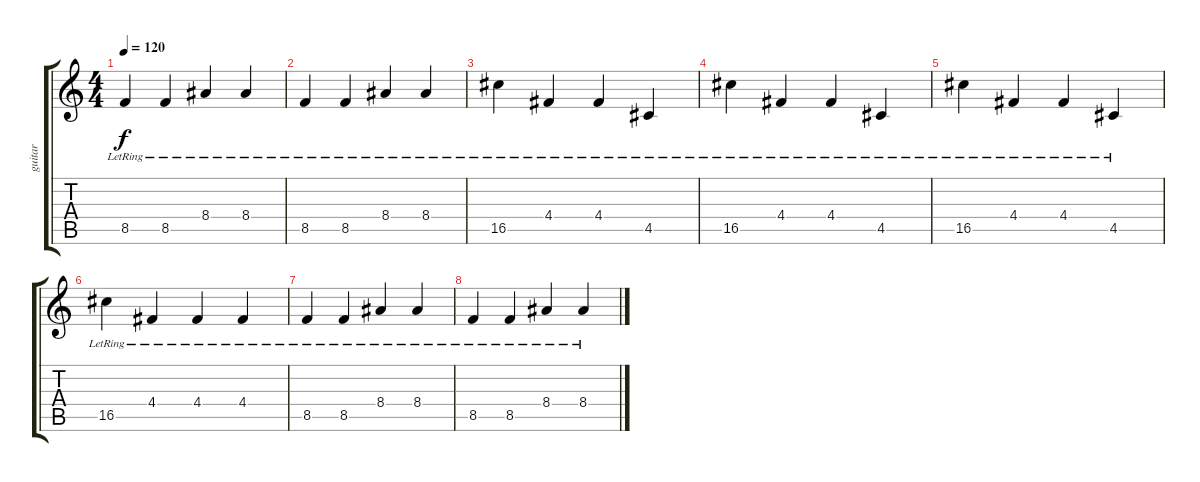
\track ("guitar" "guitar") {instrument overdrivenguitar}
\staff {score tabs}
\tuning (E4 B3 G3 D3 A2 E2) {hide}
\ts (4 4)
\tempo 120
\clef g2
\ks c
8.5{lr}.4{dy f} 8.5{lr}.4 8.4{lr}.4 8.4{lr}.4 |
8.5{lr}.4 8.5{lr}.4 8.4{lr}.4 8.4{lr}.4 |
16.5{lr}.4 4.4{lr}.4 4.4{lr}.4 4.5{lr}.4 |
16.5{lr}.4 4.4{lr}.4 4.4{lr}.4 4.5{lr}.4 |
16.5{lr}.4 4.4{lr}.4 4.4{lr}.4 4.5{lr}.4 |
16.5{lr}.4 4.4{lr}.4 4.4{lr}.4 4.4{lr}.4 |
8.5{lr}.4 8.5{lr}.4 8.4{lr}.4 8.4{lr}.4 |
8.5{lr}.4 8.5{lr}.4 8.4{lr}.4 8.4{lr}.4
